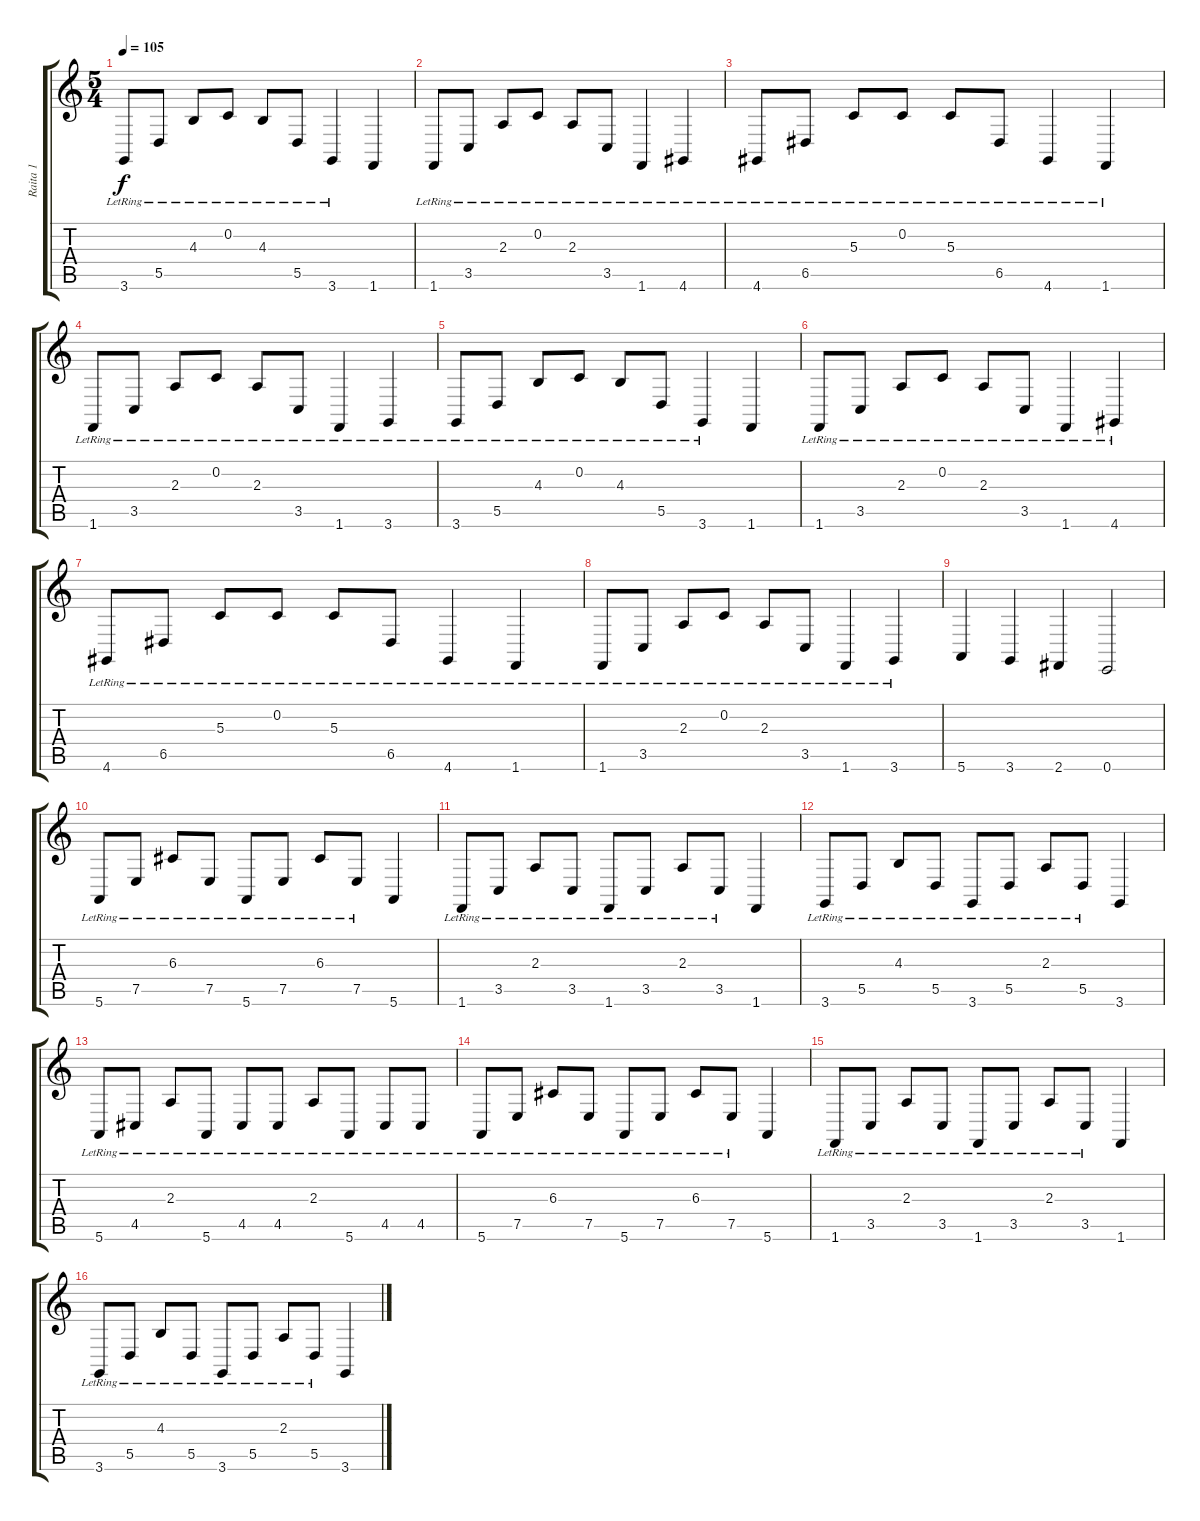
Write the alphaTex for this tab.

\track ("Raita 1" "Raita 1") {instrument acousticgrandpiano}
\staff {score tabs}
\tuning (F4 C4 G3 D3 A2 E2) {hide}
\ts (5 4)
\tempo 105
\clef g2
\ks c
3.6{lr}.8{dy f instrument acousticgrandpiano} 5.5{lr}.8 4.3{lr}.8 0.2{lr}.8 4.3{lr}.8 5.5{lr}.8 3.6{lr}.4 1.6.4 |
1.6{lr}.8 3.5{lr}.8 2.3{lr}.8 0.2{lr}.8 2.3{lr}.8 3.5{lr}.8 1.6{lr}.4 4.6{lr}.4 |
4.6{lr}.8 6.5{lr}.8 5.3{lr}.8 0.2{lr}.8 5.3{lr}.8 6.5{lr}.8 4.6{lr}.4 1.6{lr}.4 |
1.6{lr}.8 3.5{lr}.8 2.3{lr}.8 0.2{lr}.8 2.3{lr}.8 3.5{lr}.8 1.6{lr}.4 3.6{lr}.4 |
3.6{lr}.8 5.5{lr}.8 4.3{lr}.8 0.2{lr}.8 4.3{lr}.8 5.5{lr}.8 3.6{lr}.4 1.6.4 |
1.6{lr}.8 3.5{lr}.8 2.3{lr}.8 0.2{lr}.8 2.3{lr}.8 3.5{lr}.8 1.6{lr}.4 4.6{lr}.4 |
4.6{lr}.8 6.5{lr}.8 5.3{lr}.8 0.2{lr}.8 5.3{lr}.8 6.5{lr}.8 4.6{lr}.4 1.6{lr}.4 |
1.6{lr}.8 3.5{lr}.8 2.3{lr}.8 0.2{lr}.8 2.3{lr}.8 3.5{lr}.8 1.6{lr}.4 3.6{lr}.4 |
5.6.4 3.6.4 2.6.4 0.6.2 |
5.6{lr}.8 7.5{lr}.8 6.3{lr}.8 7.5{lr}.8 5.6{lr}.8 7.5{lr}.8 6.3{lr}.8 7.5{lr}.8 5.6.4 |
1.6{lr}.8 3.5{lr}.8 2.3{lr}.8 3.5{lr}.8 1.6{lr}.8 3.5{lr}.8 2.3{lr}.8 3.5{lr}.8 1.6.4 |
3.6{lr}.8 5.5{lr}.8 4.3{lr}.8 5.5{lr}.8 3.6{lr}.8 5.5{lr}.8 2.3{lr}.8 5.5{lr}.8 3.6.4 |
5.6{lr}.8 4.5{lr}.8 2.3{lr}.8 5.6{lr}.8 4.5{lr}.8 4.5{lr}.8 2.3{lr}.8 5.6{lr}.8 4.5{lr}.8 4.5{lr}.8 |
5.6{lr}.8 7.5{lr}.8 6.3{lr}.8 7.5{lr}.8 5.6{lr}.8 7.5{lr}.8 6.3{lr}.8 7.5{lr}.8 5.6.4 |
1.6{lr}.8 3.5{lr}.8 2.3{lr}.8 3.5{lr}.8 1.6{lr}.8 3.5{lr}.8 2.3{lr}.8 3.5{lr}.8 1.6.4 |
3.6{lr}.8 5.5{lr}.8 4.3{lr}.8 5.5{lr}.8 3.6{lr}.8 5.5{lr}.8 2.3{lr}.8 5.5{lr}.8 3.6.4
